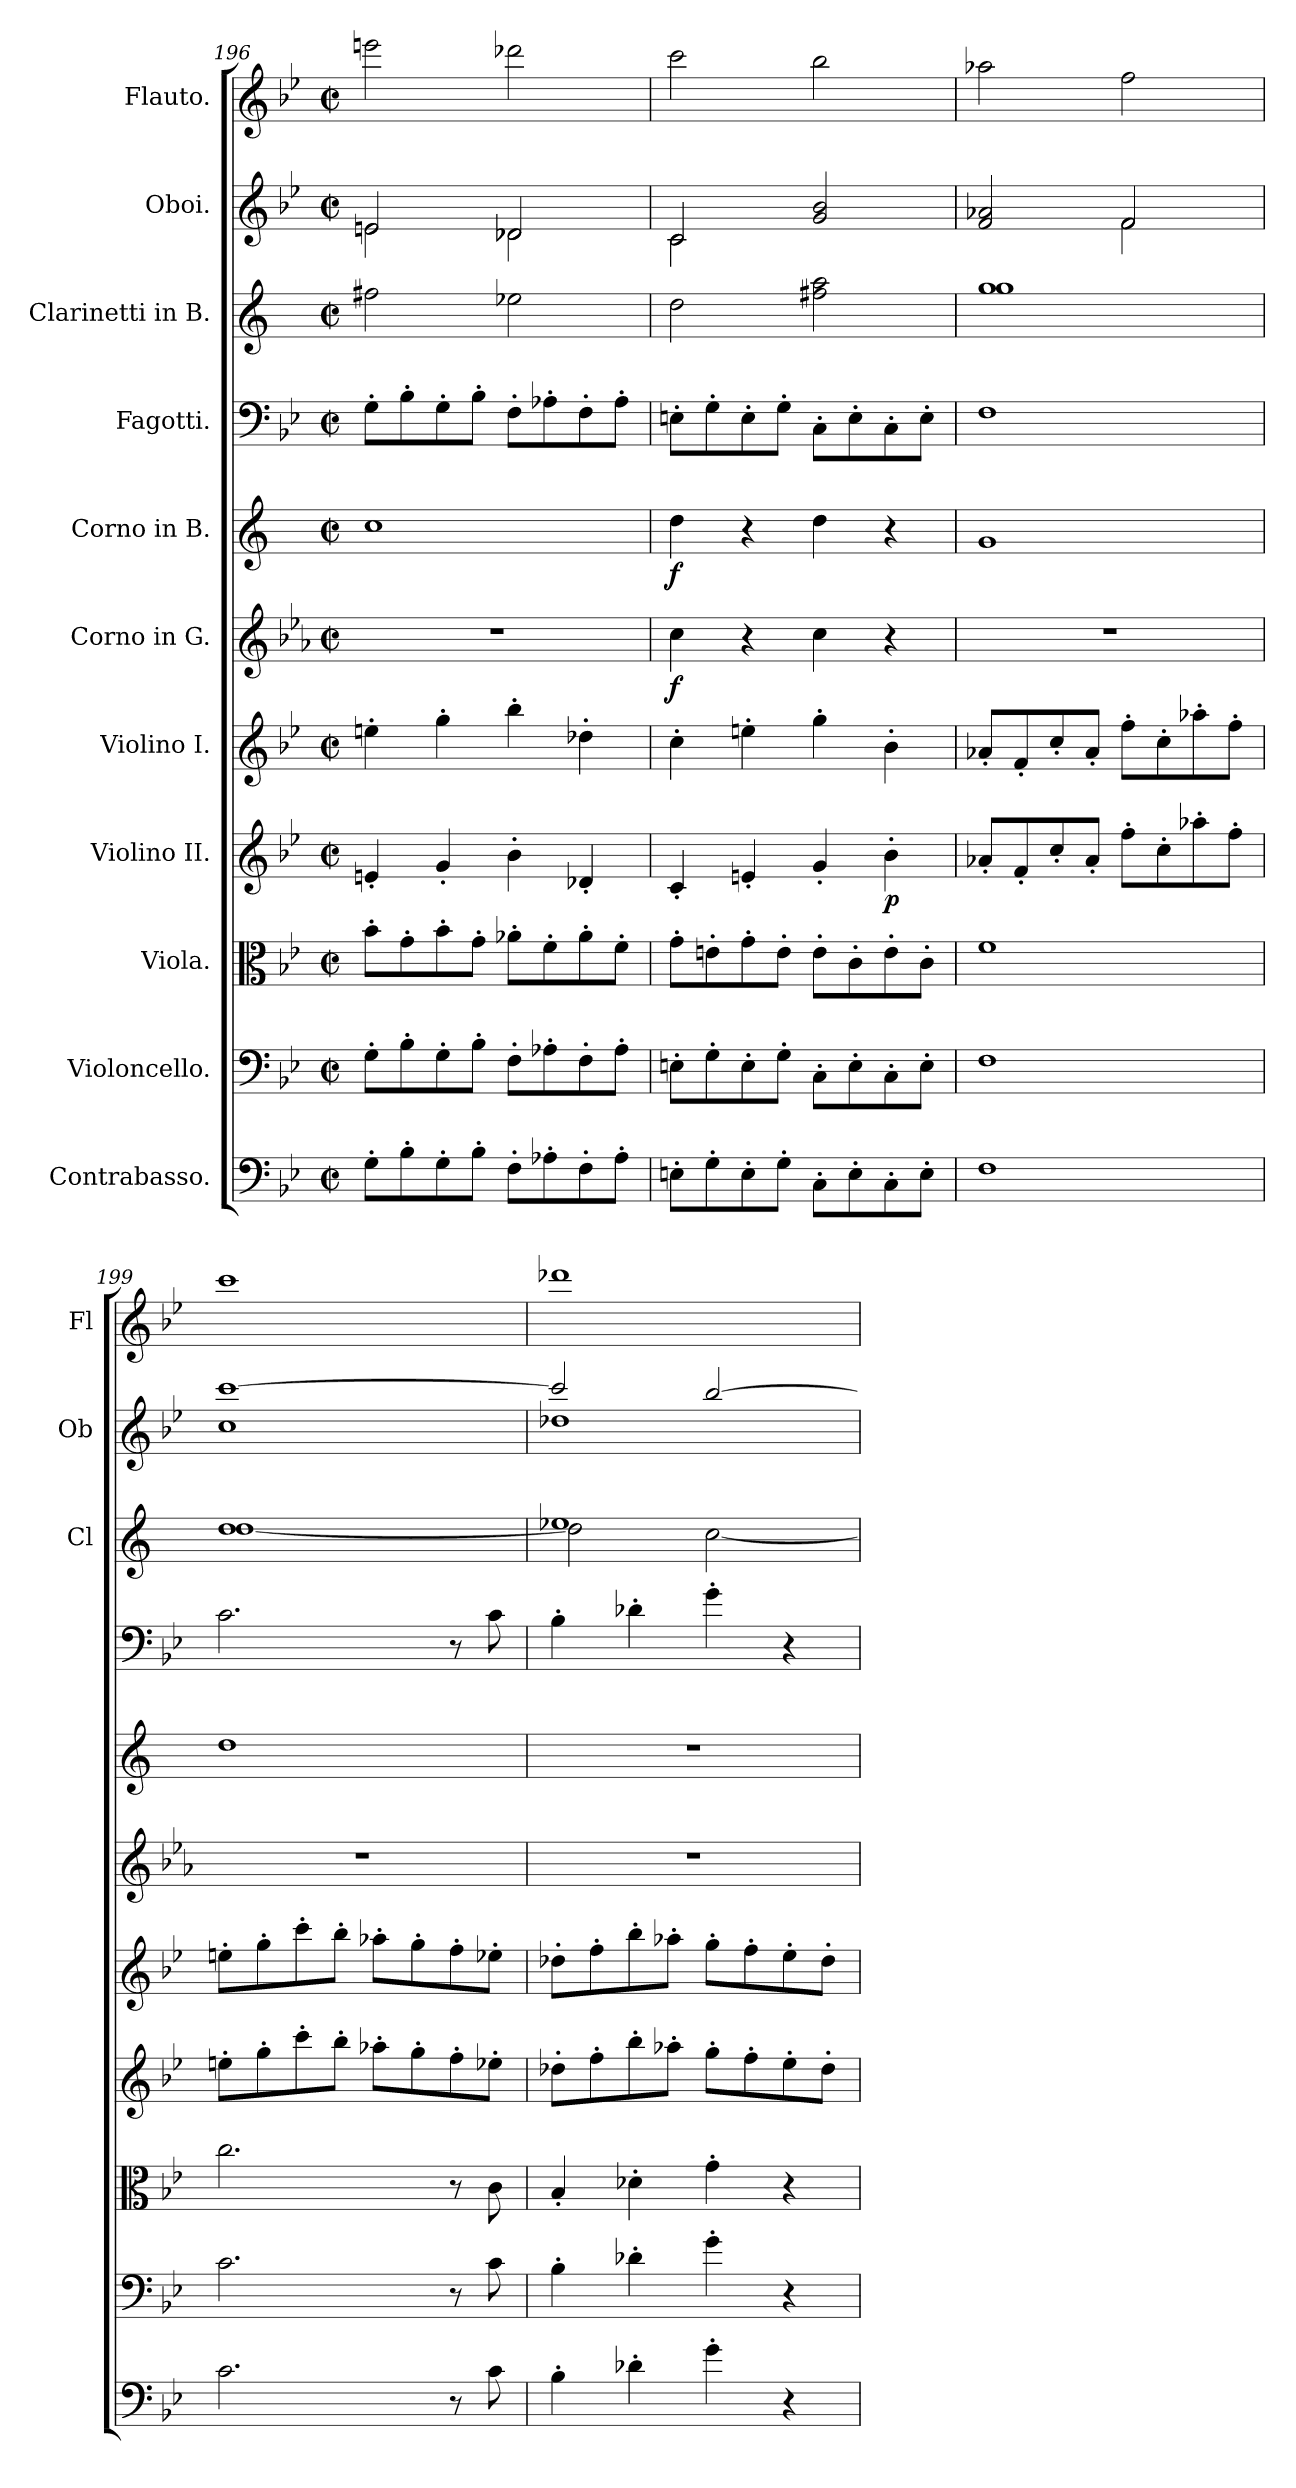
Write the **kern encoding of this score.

**kern	**kern	**kern	**kern	**dynam	**kern	**kern	**dynam	**kern	**dynam	**kern	**kern	**kern	**kern
*part11	*part10	*part9	*part8	*part8	*part7	*part6	*part6	*part5	*part5	*part4	*part3	*part2	*part1
*staff11	*staff10	*staff9	*staff8	*staff8	*staff7	*staff6	*staff6	*staff5	*staff5	*staff4	*staff3	*staff2	*staff1
*I"Contrabasso.	*I"Violoncello.	*I"Viola.	*I"Violino II.	*	*I"Violino I.	*I"Corno in G.	*	*I"Corno in B.	*	*I"Fagotti.	*I"Clarinetti in B.	*I"Oboi.	*I"Flauto.
*	*	*	*	*	*	*	*	*	*	*	*I'Cl	*I'Ob	*I'Fl
*clefF4	*clefF4	*clefC3	*clefG2	*	*clefG2	*clefG2	*	*clefG2	*	*clefF4	*clefG2	*clefG2	*clefG2
*ITrd7c12	*	*	*	*	*	*ITrd3c5	*	*ITrd1c2	*	*	*ITrd1c2	*	*
*k[b-e-]	*k[b-e-]	*k[b-e-]	*k[b-e-]	*	*k[b-e-]	*k[b-e-]	*	*k[b-e-]	*	*k[b-e-]	*k[b-e-]	*k[b-e-]	*k[b-e-]
*M2/2	*M2/2	*M2/2	*M2/2	*	*M2/2	*M2/2	*	*M2/2	*	*M2/2	*M2/2	*M2/2	*M2/2
*met(c|)	*met(c|)	*met(c|)	*met(c|)	*	*met(c|)	*met(c|)	*	*met(c|)	*	*met(c|)	*met(c|)	*met(c|)	*met(c|)
=196	=196	=196	=196	=196	=196	=196	=196	=196	=196	=196	=196	=196	=196
*	*	*	*	*	*	*	*	*	*	*	*	*^	*
8GG'\L	8G'\L	8b-'\L	4en'/	.	4een'\	1r	.	1b-	.	8G'\L	2een\	2en/	2e\	2eeen\
8BB-'\	8B-'\	8g'\	.	.	.	.	.	.	.	8B-'\	.	.	.	.
8GG'\	8G'\	8b-'\	4g'/	.	4gg'\	.	.	.	.	8G'\	.	.	.	.
8BB-'\J	8B-'\J	8g'\J	.	.	.	.	.	.	.	8B-'\J	.	.	.	.
8FF'\L	8F'\L	8a-X'\L	4b-'\	.	4bb-'\	.	.	.	.	8F'\L	2dd-X\	2d-X/	2d-\	2ddd-X\
8AA-X'\	8A-X'\	8f'\	.	.	.	.	.	.	.	8A-X'\	.	.	.	.
8FF'\	8F'\	8a-'\	4d-X'/	.	4dd-X'\	.	.	.	.	8F'\	.	.	.	.
8AA-'\J	8A-'\J	8f'\J	.	.	.	.	.	.	.	8A-'\J	.	.	.	.
=197	=197	=197	=197	=197	=197	=197	=197	=197	=197	=197	=197	=197	=197	=197
!	!	!	!	!	!	!	!LO:DY:b	!	!LO:DY:b	!	!	!	!	!
8EEn'\L	8En'\L	8g'\L	4c'/	.	4cc'\	4g\	f	4cc\	f	8En'\L	2cc\	2c/	2c\	2ccc\
8GG'\	8G'\	8en'\	.	.	.	.	.	.	.	8G'\	.	.	.	.
8EE'\	8E'\	8g'\	4en'/	.	4een'\	4r	.	4r	.	8E'\	.	.	.	.
8GG'\J	8G'\J	8e'\J	.	.	.	.	.	.	.	8G'\J	.	.	.	.
8CC'\L	8C'\L	8e'\L	4g'/	.	4gg'\	4g\	.	4cc\	.	8C'\L	2een\ 2gg\	2g/ 2b-/	2ryy	2bb-\
8EE'\	8E'\	8c'\	.	.	.	.	.	.	.	8E'\	.	.	.	.
!	!	!	!	!LO:DY:b	!	!	!	!	!	!	!	!	!	!
8CC'\	8C'\	8e'\	4b-'\	p	4b-'\	4r	.	4r	.	8C'\	.	.	.	.
8EE'\J	8E'\J	8c'\J	.	.	.	.	.	.	.	8E'\J	.	.	.	.
=198	=198	=198	=198	=198	=198	=198	=198	=198	=198	=198	=198	=198	=198	=198
*	*	*	*	*	*	*	*	*	*	*	*^	*	*	*
1FF	1F	1f	8a-X'/L	.	8a-X'/L	1r	.	1f	.	1F	1ff	1ff	2f/ 2a-X/	2ryy	2aa-X\
.	.	.	8f'/	.	8f'/	.	.	.	.	.	.	.	.	.	.
.	.	.	8cc'/	.	8cc'/	.	.	.	.	.	.	.	.	.	.
.	.	.	8a-'/J	.	8a-'/J	.	.	.	.	.	.	.	.	.	.
.	.	.	8ff'\L	.	8ff'\L	.	.	.	.	.	.	.	2f/	2f\	2ff\
.	.	.	8cc'\	.	8cc'\	.	.	.	.	.	.	.	.	.	.
.	.	.	8aa-X'\	.	8aa-X'\	.	.	.	.	.	.	.	.	.	.
.	.	.	8ff'\J	.	8ff'\J	.	.	.	.	.	.	.	.	.	.
*	*	*	*	*	*	*	*	*	*	*	*	*	*v	*v	*
!!LO:PB:g=z
=199	=199	=199	=199	=199	=199	=199	=199	=199	=199	=199	=199	=199	=199	=199
2.C\	2.c\	2.cc\	8een'\L	.	8een'\L	1r	.	1cc	.	2.c\	1cc	[1cc	1cc [1ccc	1ccc
.	.	.	8gg'\	.	8gg'\	.	.	.	.	.	.	.	.	.
.	.	.	8ccc'\	.	8ccc'\	.	.	.	.	.	.	.	.	.
.	.	.	8bb-'\J	.	8bb-'\J	.	.	.	.	.	.	.	.	.
.	.	.	8aa-X'\L	.	8aa-X'\L	.	.	.	.	.	.	.	.	.
.	.	.	8gg'\	.	8gg'\	.	.	.	.	.	.	.	.	.
8r	8r	8r	8ff'\	.	8ff'\	.	.	.	.	8r	.	.	.	.
8C\	8c\	8c\	8ee-X'\J	.	8ee-X'\J	.	.	.	.	8c\	.	.	.	.
=200	=200	=200	=200	=200	=200	=200	=200	=200	=200	=200	=200	=200	=200	=200
*	*	*	*	*	*	*	*	*	*	*	*	*	*^	*
4BB-'\	4B-'\	4B-'/	8dd-X'\L	.	8dd-X'\L	1r	.	1r	.	4B-'\	1dd-X	2cc\]	2ccc/]	1dd-X	1ddd-X
.	.	.	8ff'\	.	8ff'\	.	.	.	.	.	.	.	.	.	.
4D-X'\	4d-X'\	4d-X'\	8bb-'\	.	8bb-'\	.	.	.	.	4d-X'\	.	.	.	.	.
.	.	.	8aa-X'\J	.	8aa-X'\J	.	.	.	.	.	.	.	.	.	.
4G'\	4g'\	4g'\	8gg'\L	.	8gg'\L	.	.	.	.	4g'\	.	[2b-\	[2bb-/	.	.
.	.	.	8ff'\	.	8ff'\	.	.	.	.	.	.	.	.	.	.
4r	4r	4r	8ee-'\	.	8ee-'\	.	.	.	.	4r	.	.	.	.	.
.	.	.	8dd-'\J	.	8dd-'\J	.	.	.	.	.	.	.	.	.	.
*	*	*	*	*	*	*	*	*	*	*	*v	*v	*	*	*
*	*	*	*	*	*	*	*	*	*	*	*	*v	*v	*
=	=	=	=	=	=	=	=	=	=	=	=	=	=
*-	*-	*-	*-	*-	*-	*-	*-	*-	*-	*-	*-	*-	*-
